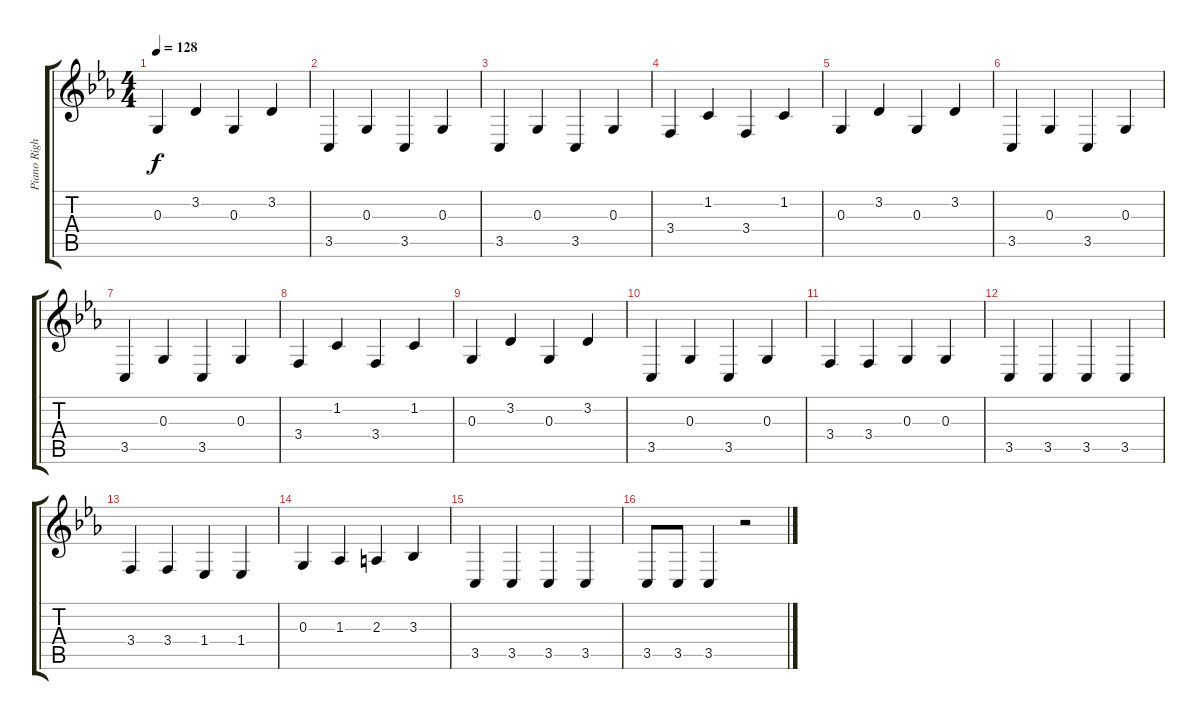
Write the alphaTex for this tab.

\track ("Piano Right Hand" "Piano Righ") {instrument acousticgrandpiano}
\staff {score tabs}
\tuning (E4 B3 G3 D3 A2 E2) {hide}
\ts (4 4)
\tempo 128
\clef g2
\ks eb
0.3.4{dy f} 3.2.4 0.3.4 3.2.4 |
3.5.4 0.3.4 3.5.4 0.3.4 |
3.5.4 0.3.4 3.5.4 0.3.4 |
3.4.4 1.2.4 3.4.4 1.2.4 |
0.3.4 3.2.4 0.3.4 3.2.4 |
3.5.4 0.3.4 3.5.4 0.3.4 |
3.5.4 0.3.4 3.5.4 0.3.4 |
3.4.4 1.2.4 3.4.4 1.2.4 |
0.3.4 3.2.4 0.3.4 3.2.4 |
3.5.4 0.3.4 3.5.4 0.3.4 |
3.4.4 3.4.4 0.3.4 0.3.4 |
3.5.4 3.5.4 3.5.4 3.5.4 |
3.4.4 3.4.4 1.4.4 1.4.4 |
0.3.4 1.3.4 2.3.4 3.3.4 |
3.5.4 3.5.4 3.5.4 3.5.4 |
3.5.8 3.5.8 3.5.4 r.2
